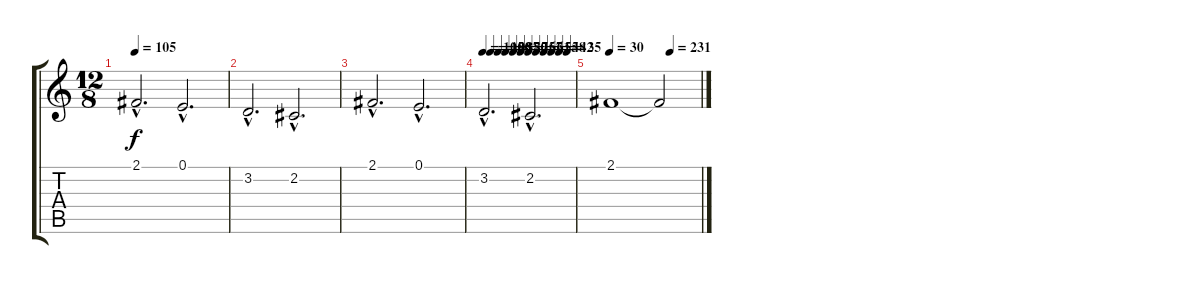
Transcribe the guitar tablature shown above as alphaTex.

\track "" {instrument brightacousticpiano}
\staff {score tabs}
\tuning (E4 B3 G3 D3 A2 E2) {hide}
\ts (12 8)
\tempo 105
\clef g2
\ks c
2.1{hac}.2{d dy f} 0.1{hac}.2{d} |
3.2{hac}.2{d} 2.2{hac}.2{d} |
2.1{hac}.2{d} 0.1{hac}.2{d} |
\tempo 105
\tempo (100 0.08333333333333333)
\tempo (93 0.16666666666666666)
\tempo (87 0.25)
\tempo (80 0.3333333333333333)
\tempo (75 0.4166666666666667)
\tempo (67 0.5)
\tempo (61 0.5833333333333334)
\tempo (55 0.6666666666666666)
\tempo (48 0.75)
\tempo (42 0.8333333333333334)
\tempo (35 0.9166666666666666)
3.2{hac}.2{d} 2.2{hac}.2{d} |
\tempo 30
\tempo (231 0.6666666666666666)
2.1.1 2.1{t}.2
